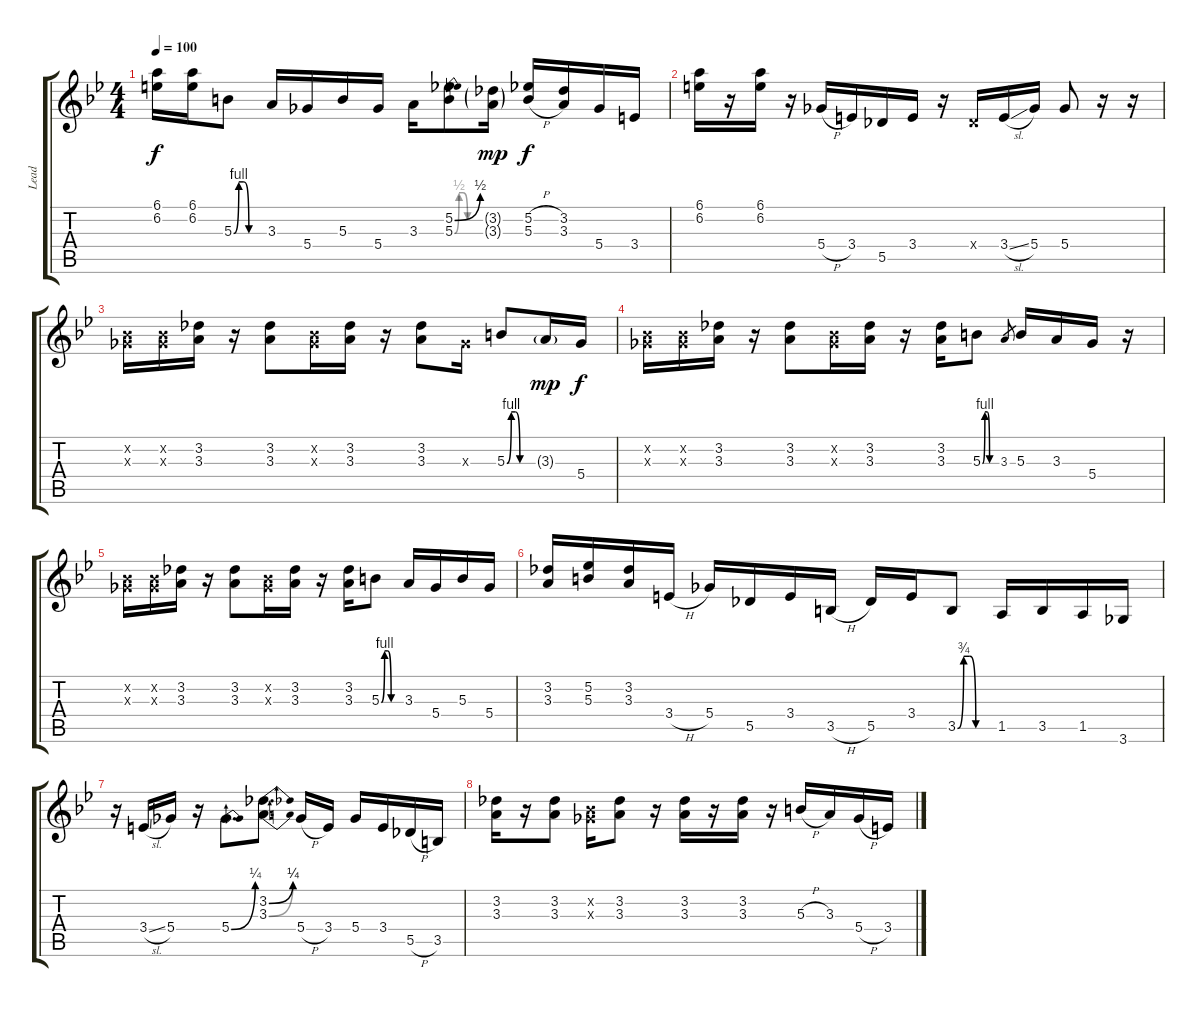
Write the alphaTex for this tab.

\track ("Lead" "Lead") {instrument distortionguitar}
\staff {score tabs}
\tuning (Eb4 Bb3 Gb3 Db3 Ab2 Eb2) {hide}
\ts (4 4)
\tempo 100
\clef g2
\ks bb
(6.1 6.2).16{dy f} (6.1 6.2).16 5.3{be (custom 0 0 10 4 20 4 30 0 60 0)}.8 3.3.16 5.4.16 5.3.16 5.4.16 3.3.16 (5.2{be (bend 0 0 60 2)} 5.3{be (custom 0 0 10 2 20 2 30 0 60 0)}).8 (3.2{g} 3.3{g}).16{dy mp} (5.2{h} 5.3{h}).16{dy f} (3.2 3.3).16 5.4.16 3.4.16 |
(6.1 6.2).16 r.16 (6.1 6.2).16 r.16 5.4{h}.16 3.4.16 5.5.16 3.4.16 r.16 0.4{x}.16 3.4{sl}.16 5.4.16 5.4.8 r.16 r.16 |
(0.2{x} 0.3{x}).16 (0.2{x} 0.3{x}).16 (3.2 3.3).16 r.16 (3.2 3.3).8 (0.2{x} 0.3{x}).16 (3.2 3.3).16 r.16 (3.2 3.3).8 0.3{x}.16 5.3{be (custom 0 0 10 4 20 4 30 0 60 0)}.8 3.3{g}.16{dy mp} 5.4.16{dy f} |
(0.2{x} 0.3{x}).16 (0.2{x} 0.3{x}).16 (3.2 3.3).16 r.16 (3.2 3.3).8 (0.2{x} 0.3{x}).16 (3.2 3.3).16 r.16 (3.2 3.3).16 5.3{be (custom 0 0 10 4 20 4 30 0 60 0)}.8 3.3.8{gr} 5.3.16 3.3.16 5.4.16 r.16 |
(0.2{x} 0.3{x}).16 (0.2{x} 0.3{x}).16 (3.2 3.3).16 r.16 (3.2 3.3).8 (0.2{x} 0.3{x}).16 (3.2 3.3).16 r.16 (3.2 3.3).16 5.3{be (custom 0 0 10 4 20 4 30 0 60 0)}.8 3.3.16 5.4.16 5.3.16 5.4.16 |
(3.2 3.3).16 (5.2 5.3).16 (3.2 3.3).16 3.4{h}.16 5.4.16 5.5.16 3.4.16 3.5{h}.16 5.5.16 3.4.16 3.5{be (custom 0 0 10 3 20 3 30 0 60 0)}.8 1.5.16 3.5.16 1.5.16 3.6.16 |
r.16 3.4{sl}.16 5.4.16 r.16 5.4{be (bend 0 0 60 1)}.8{d} (3.2{be (bend 0 0 60 1)} 3.3{be (bend 0 0 60 1)}).8{d} 5.4{h}.16 3.4.16 5.4.16 3.4.16 5.5{h}.16 3.5.16 |
(3.2 3.3).16{volume 6} r.16 (3.2 3.3).8 (0.2{x} 0.3{x}).16 (3.2 3.3).8 r.16 (3.2 3.3).16 r.16 (3.2 3.3).16 r.16 5.3{h}.16 3.3.16 5.4{h}.16 3.4.16
